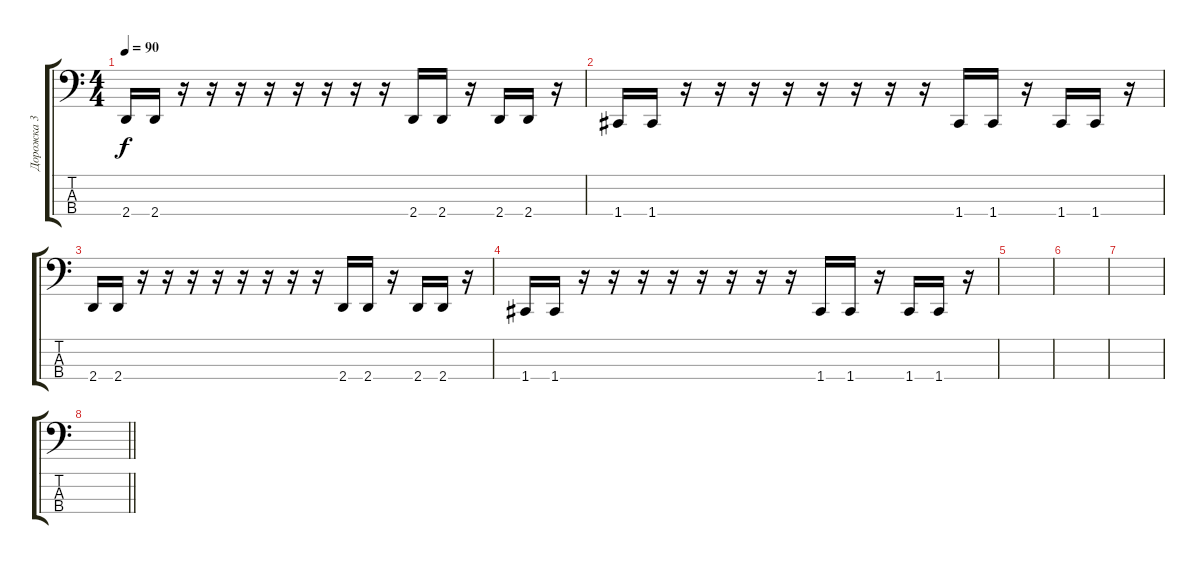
\track ("Дорожка 3" "Дорожка 3") {instrument electricbassfinger}
\staff {score tabs}
\tuning (F2 C2 G1 C1) {hide}
\ts (4 4)
\tempo 90
\clef f4
\ks c
2.4.16{dy f} 2.4.16 r.16 r.16 r.16 r.16 r.16 r.16 r.16 r.16 2.4.16 2.4.16 r.16 2.4.16 2.4.16 r.16 |
1.4.16 1.4.16 r.16 r.16 r.16 r.16 r.16 r.16 r.16 r.16 1.4.16 1.4.16 r.16 1.4.16 1.4.16 r.16 |
2.4.16 2.4.16 r.16 r.16 r.16 r.16 r.16 r.16 r.16 r.16 2.4.16 2.4.16 r.16 2.4.16 2.4.16 r.16 |
1.4.16 1.4.16 r.16 r.16 r.16 r.16 r.16 r.16 r.16 r.16 1.4.16 1.4.16 r.16 1.4.16 1.4.16 r.16 |
|
|
|
\barLineRight lightlight
